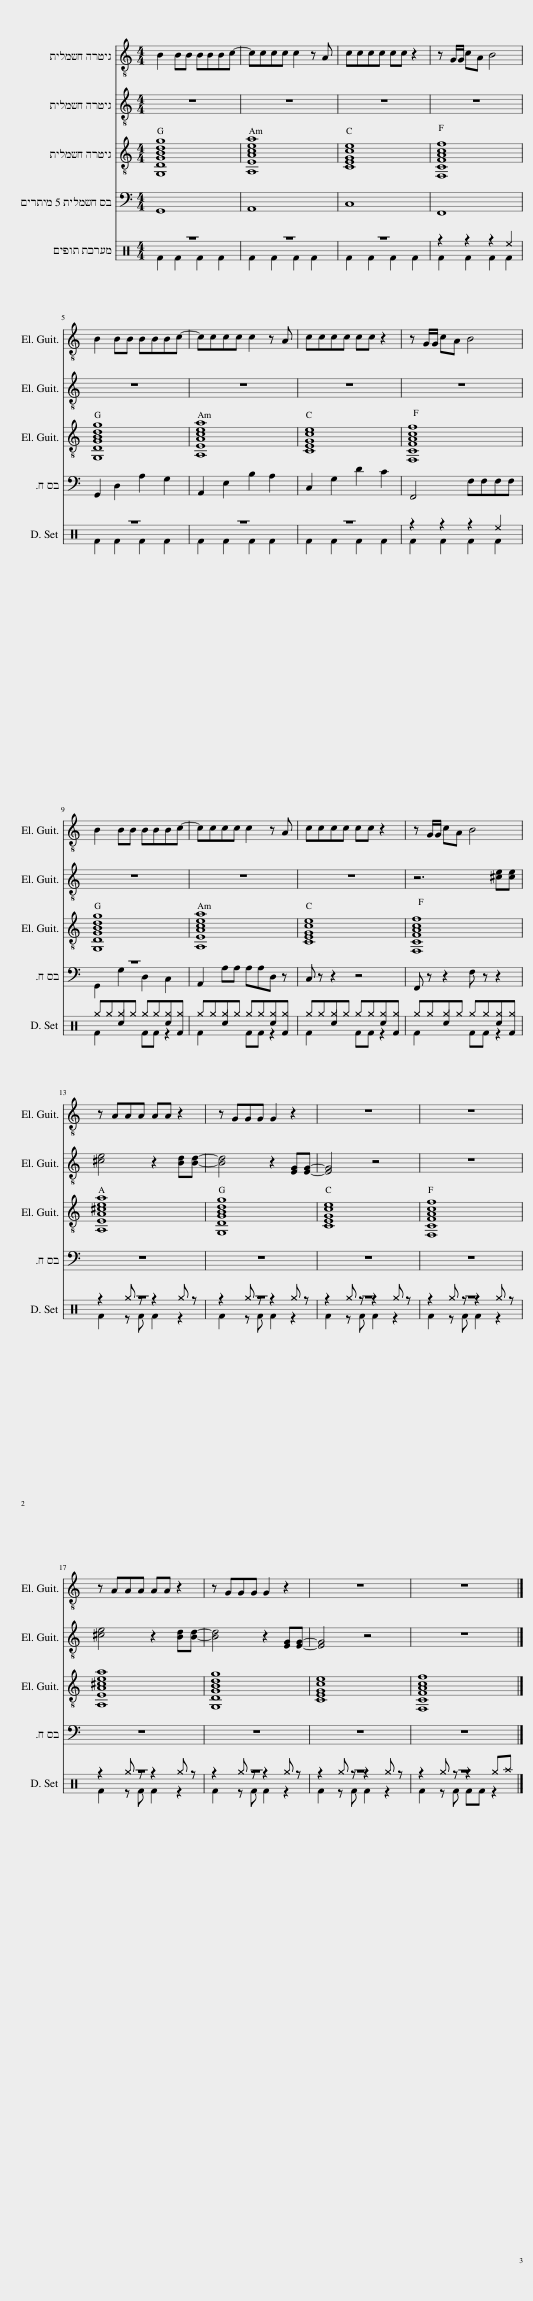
X:1
%%score 1 2 3 4 ( 5 6 ) ( 7 8 ) ( 9 10 11 )
L:1/8
M:4/4
I:linebreak $
K:C
V:1 treble-8
V:2 treble-8
V:3 tab stafflines=6 strings=E2,A2,D3,G3,B3,E4
V:4 treble-8
V:5 tab transpose=-12 stafflines=5 strings=B1,E2,A2,D3,G3
V:6 tab transpose=-12 stafflines=5 strings="B1,E2,A2,D3,G3 "
V:7 bass transpose=-12
V:8 bass transpose="-12 "
V:9 perc
K:none
V:10 perc
K:none
V:11 perc
K:none
V:1
 B2 BB BBBc- | cccc c2 z A | cccc cc z2 | z G/G/ cA B4 |$ B2 BB BBBc- | %5
 cccc c2 z A | cccc cc z2 | z G/G/ cA B4 |$ B2 BB BBBc- | cccc c2 z A | %10
 cccc cc z2 | z G/G/ cA B4 |$ z AAA AA z2 | z GGG G2 z2 | z8 | %15
 z8 |$ z AAA AA z2 | z GGG G2 z2 | z8 | z8 |] %20
V:2
 z8 | z8 | z8 | z8 |$ z8 | %5
 z8 | z8 | z8 |$ z8 | z8 | %10
 z8 | z6 [^ce][ce] |$ [^ce]4 z2 [Bd][Bd]- | [Bd]4 z2 [EG][EG]- | [EG]4 z4 | %15
 z8 |$ [^ce]4 z2 [Bd][Bd]- | [Bd]4 z2 [EG][EG]- | [EG]4 z4 | z8 |] %20
V:3
 [!6!G,,!5!D,!4!G,!3!B,!2!D!1!G]8 | [!6!A,,!5!E,!4!A,!3!C!2!E!1!A]8 | [!5!C,!4!E,!3!G,!2!C!1!E]8 | [!6!F,,!5!C,!4!F,!3!A,!2!C!1!F]8 |$ [!6!G,,!5!D,!4!G,!3!B,!2!D!1!G]8 | %5
 x8 | x8 | [!6!F,,!5!C,!4!F,!3!A,!2!C!1!F]8 |$ x8 | x8 | %10
 x8 | [!6!F,,!5!C,!4!F,!3!A,!2!C!1!F]8 |$ [!6!A,,!5!E,!4!A,!3!^C!2!E!1!A]8 | [!6!G,,!5!D,!4!G,!3!B,!2!D!1!G]8 | [!5!C,!4!E,!3!G,!2!C!1!E]8 | %15
 [!6!F,,!5!C,!4!F,!3!A,!2!C!1!F]8 |$ [!6!G,,!5!D,!4!G,!3!B,!2!D!1!G]8 | [!5!C,!4!E,!3!G,!2!C!1!E]8 | [!6!F,,!5!C,!4!F,!3!A,!2!C!1!F]8 | x8 |] %20
V:4
 [G,DGBdg]8 | [A,EAcea]8 | [CEGce]8 | [F,CFAcf]8 |$ [G,DGBdg]8 | %5
 [A,EAcea]8 | [CEGce]8 | [F,CFAcf]8 |$ [G,DGBdg]8 | [A,EAcea]8 | %10
 [CEGce]8 | [F,CFAcf]8 |$ [A,EA^cea]8 | [G,DGBdg]8 | [CEGce]8 | %15
 [F,CFAcf]8 |$ [A,EA^cea]8 | [G,DGBdg]8 | [CEGce]8 | [F,CFAcf]8 |] %20
V:5
 !4!G,,,8 | !4!A,,,8 | !3!C,,8 | !4!F,,,8 |$ !4!G,,,2 !3!D,,2 !2!A,,2 !2!G,,2 | %5
 !4!A,,,2 !3!E,,2 !2!B,,2 !2!A,,2 | !3!C,,2 !2!G,,2 !1!D,2 !1!C,2 | !4!F,,,4 !2!F,, !2!F,, !2!F,, !2!F,, |$ x8 | !4!A,,,2 !2!A,, !2!A,, !2!A,, !2!A,, !3!D,, x | %10
 !3!C,, x x2 x4 | !4!F,,, x x2 !2!F,, x x2 |$ x8 | x8 | x8 | %15
 x8 |$ x8 | x8 | x8 | x8 |] %20
V:6
 x8 | x8 | x8 | x8 |$ x8 | %5
 x8 | x8 | x8 |$ !4!G,,,2 !2!G,,2 !3!D,,2 !3!C,,2 | x8 | %10
 x8 | x8 |$ x8 | x8 | x8 | %15
 x8 |$ x8 | x8 | x8 | x8 |] %20
V:7
 G,,8 | A,,8 | C,8 | F,,8 |$ G,,2 D,2 A,2 G,2 | %5
 A,,2 E,2 B,2 A,2 | C,2 G,2 D2 C2 | F,,4 F,F,F,F, |$ z8 | A,,2 A,A, A,A,D, z | %10
 C, z z2 z4 | F,, z z2 F, z z2 |$ z8 | z8 | z8 | %15
 z8 |$ z8 | z8 | z8 | z8 |] %20
V:8
 x8 | x8 | x8 | x8 |$ x8 | %5
 x8 | x8 | x8 |$ G,,2 G,2 D,2 C,2 | x8 | %10
 x8 | x8 |$ x8 | x8 | x8 | %15
 x8 |$ x8 | x8 | x8 | x8 |] %20
V:9
 z8 | z8 | z8 | z2 z2 z2 ^e2 |$ z8 | %5
 z8 | z8 | z2 z2 z2 ^e2 |$ ^g^g^g^g ^g^g[c^g][F^g] | ^g^g^g^g ^g^g[c^g][F^g] | %10
 ^g^g^g^g ^g^g[c^g][F^g] | ^g^g^g^g ^g^g[c^g][F^g] |$ z8 | z8 | z8 | %15
 z8 |$ z8 | z8 | z8 | z8 |] %20
V:10
 F2 F2 F2 F2 | F2 F2 F2 F2 | F2 F2 F2 F2 | F2 F2 F2 F2 |$ F2 F2 F2 F2 | %5
 F2 F2 F2 F2 | F2 F2 F2 F2 | F2 F2 F2 F2 |$ F2 c2 FF z2 | F2 c2 FF z2 | %10
 F2 c2 FF z2 | F2 c2 FF z2 |$ F2 z F F2 z2 | F2 z F F2 z2 | F2 z F F2 z2 | %15
 F2 z F F2 z2 |$ F2 z F F2 z2 | F2 z F F2 z2 | F2 z F F2 z2 | F2 z F FF z2 |] %20
V:11
 x8 | x8 | x8 | x8 |$ x8 | %5
 x8 | x8 | x8 |$ x8 | x8 | %10
 x8 | x8 |$ z2 ^g z z2 ^g z | z2 ^g z z2 ^g z | z2 ^g z z2 ^g z | %15
 z2 ^g z z2 ^g z |$ z2 ^g z z2 ^g z | z2 ^g z z2 ^g z | z2 ^g z z2 ^g z | z2 ^g z z2 ^g^a |] %20
